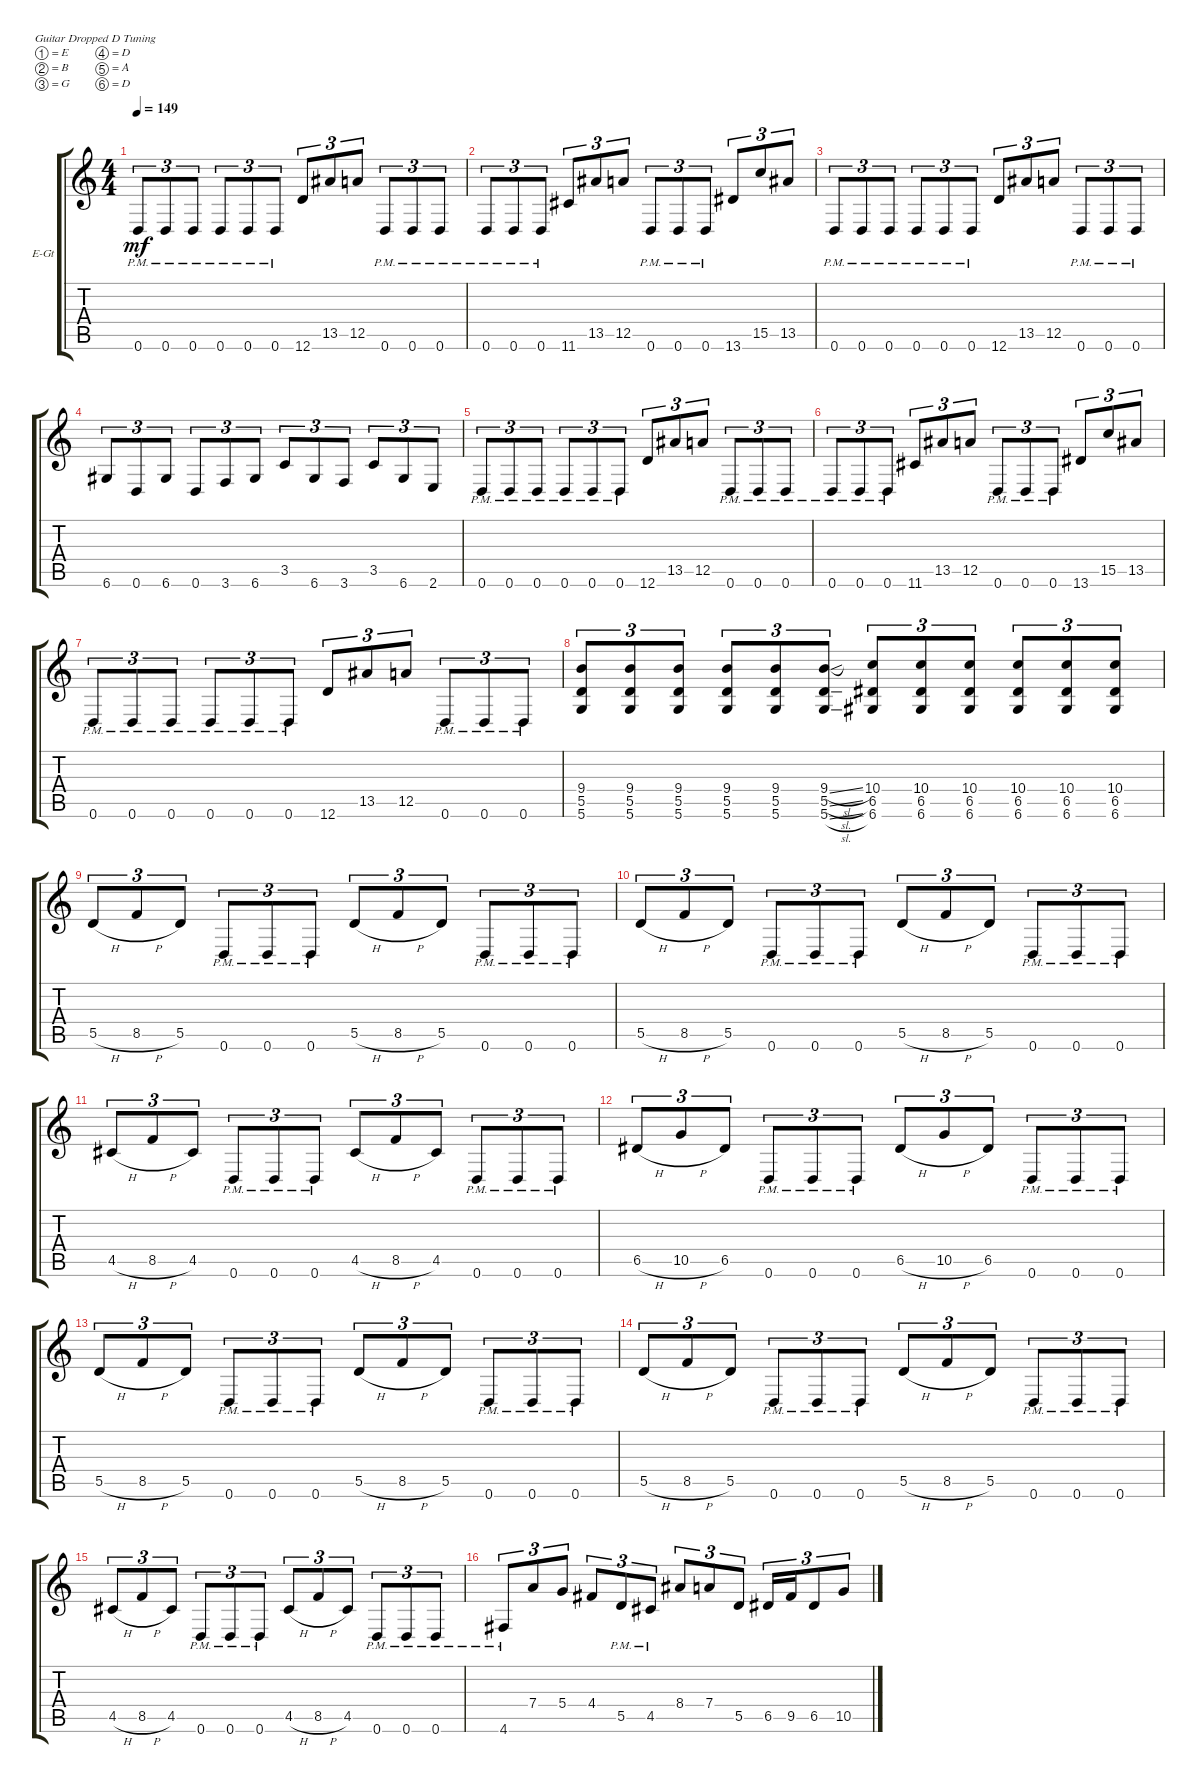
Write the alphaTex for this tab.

\defaultSystemsLayout 4
\bracketExtendMode groupsimilarinstruments
\firstSystemTrackNameOrientation horizontal
\otherSystemsTrackNameOrientation horizontal
\track ("Willie Adler I" "E-Gt") {instrument distortionguitar}
\staff {score tabs}
\tuning (E4 B3 G3 D3 A2 D2)
\ts (4 4)
\tempo 149
\clef g2
\ks c
0.6{pm}.8{tu (3 2) dy mf} 0.6{pm}.8{tu (3 2)} 0.6{pm}.8{tu (3 2)} 0.6{pm}.8{tu (3 2)} 0.6{pm}.8{tu (3 2)} 0.6{pm}.8{tu (3 2)} 12.6.8{tu (3 2)} 13.5.8{tu (3 2)} 12.5.8{tu (3 2)} 0.6{pm}.8{tu (3 2)} 0.6{pm}.8{tu (3 2)} 0.6{pm}.8{tu (3 2)} |
0.6{pm}.8{tu (3 2)} 0.6{pm}.8{tu (3 2)} 0.6{pm}.8{tu (3 2)} 11.6.8{tu (3 2)} 13.5.8{tu (3 2)} 12.5.8{tu (3 2)} 0.6{pm}.8{tu (3 2)} 0.6{pm}.8{tu (3 2)} 0.6{pm}.8{tu (3 2)} 13.6.8{tu (3 2)} 15.5.8{tu (3 2)} 13.5.8{tu (3 2)} |
0.6{pm}.8{tu (3 2)} 0.6{pm}.8{tu (3 2)} 0.6{pm}.8{tu (3 2)} 0.6{pm}.8{tu (3 2)} 0.6{pm}.8{tu (3 2)} 0.6{pm}.8{tu (3 2)} 12.6.8{tu (3 2)} 13.5.8{tu (3 2)} 12.5.8{tu (3 2)} 0.6{pm}.8{tu (3 2)} 0.6{pm}.8{tu (3 2)} 0.6{pm}.8{tu (3 2)} |
6.6.8{tu (3 2)} 0.6.8{tu (3 2)} 6.6.8{tu (3 2)} 0.6.8{tu (3 2)} 3.6.8{tu (3 2)} 6.6.8{tu (3 2)} 3.5.8{tu (3 2)} 6.6.8{tu (3 2)} 3.6.8{tu (3 2)} 3.5.8{tu (3 2)} 6.6.8{tu (3 2)} 2.6.8{tu (3 2)} |
0.6{pm}.8{tu (3 2)} 0.6{pm}.8{tu (3 2)} 0.6{pm}.8{tu (3 2)} 0.6{pm}.8{tu (3 2)} 0.6{pm}.8{tu (3 2)} 0.6{pm}.8{tu (3 2)} 12.6.8{tu (3 2)} 13.5.8{tu (3 2)} 12.5.8{tu (3 2)} 0.6{pm}.8{tu (3 2)} 0.6{pm}.8{tu (3 2)} 0.6{pm}.8{tu (3 2)} |
0.6{pm}.8{tu (3 2)} 0.6{pm}.8{tu (3 2)} 0.6{pm}.8{tu (3 2)} 11.6.8{tu (3 2)} 13.5.8{tu (3 2)} 12.5.8{tu (3 2)} 0.6{pm}.8{tu (3 2)} 0.6{pm}.8{tu (3 2)} 0.6{pm}.8{tu (3 2)} 13.6.8{tu (3 2)} 15.5.8{tu (3 2)} 13.5.8{tu (3 2)} |
0.6{pm}.8{tu (3 2)} 0.6{pm}.8{tu (3 2)} 0.6{pm}.8{tu (3 2)} 0.6{pm}.8{tu (3 2)} 0.6{pm}.8{tu (3 2)} 0.6{pm}.8{tu (3 2)} 12.6.8{tu (3 2)} 13.5.8{tu (3 2)} 12.5.8{tu (3 2)} 0.6{pm}.8{tu (3 2)} 0.6{pm}.8{tu (3 2)} 0.6{pm}.8{tu (3 2)} |
(5.6 5.5 9.4).8{tu (3 2)} (5.6 5.5 9.4).8{tu (3 2)} (5.6 5.5 9.4).8{tu (3 2)} (9.4 5.6 5.5).8{tu (3 2)} (5.6 5.5 9.4).8{tu (3 2)} (5.6{sl} 5.5{sl} 9.4{sl}).8{tu (3 2)} (6.6 6.5 10.4).8{tu (3 2)} (6.6 6.5 10.4).8{tu (3 2)} (6.6 6.5 10.4).8{tu (3 2)} (6.6 6.5 10.4).8{tu (3 2)} (6.6 6.5 10.4).8{tu (3 2)} (6.6 6.5 10.4).8{tu (3 2)} |
5.5{h}.8{tu (3 2)} 8.5{h}.8{tu (3 2)} 5.5.8{tu (3 2)} 0.6{pm}.8{tu (3 2)} 0.6{pm}.8{tu (3 2)} 0.6{pm}.8{tu (3 2)} 5.5{h}.8{tu (3 2)} 8.5{h}.8{tu (3 2)} 5.5.8{tu (3 2)} 0.6{pm}.8{tu (3 2)} 0.6{pm}.8{tu (3 2)} 0.6{pm}.8{tu (3 2)} |
5.5{h}.8{tu (3 2)} 8.5{h}.8{tu (3 2)} 5.5.8{tu (3 2)} 0.6{pm}.8{tu (3 2)} 0.6{pm}.8{tu (3 2)} 0.6{pm}.8{tu (3 2)} 5.5{h}.8{tu (3 2)} 8.5{h}.8{tu (3 2)} 5.5.8{tu (3 2)} 0.6{pm}.8{tu (3 2)} 0.6{pm}.8{tu (3 2)} 0.6{pm}.8{tu (3 2)} |
4.5{h}.8{tu (3 2)} 8.5{h}.8{tu (3 2)} 4.5.8{tu (3 2)} 0.6{pm}.8{tu (3 2)} 0.6{pm}.8{tu (3 2)} 0.6{pm}.8{tu (3 2)} 4.5{h}.8{tu (3 2)} 8.5{h}.8{tu (3 2)} 4.5.8{tu (3 2)} 0.6{pm}.8{tu (3 2)} 0.6{pm}.8{tu (3 2)} 0.6{pm}.8{tu (3 2)} |
6.5{h}.8{tu (3 2)} 10.5{h}.8{tu (3 2)} 6.5.8{tu (3 2)} 0.6{pm}.8{tu (3 2)} 0.6{pm}.8{tu (3 2)} 0.6{pm}.8{tu (3 2)} 6.5{h}.8{tu (3 2)} 10.5{h}.8{tu (3 2)} 6.5.8{tu (3 2)} 0.6{pm}.8{tu (3 2)} 0.6{pm}.8{tu (3 2)} 0.6{pm}.8{tu (3 2)} |
5.5{h}.8{tu (3 2)} 8.5{h}.8{tu (3 2)} 5.5.8{tu (3 2)} 0.6{pm}.8{tu (3 2)} 0.6{pm}.8{tu (3 2)} 0.6{pm}.8{tu (3 2)} 5.5{h}.8{tu (3 2)} 8.5{h}.8{tu (3 2)} 5.5.8{tu (3 2)} 0.6{pm}.8{tu (3 2)} 0.6{pm}.8{tu (3 2)} 0.6{pm}.8{tu (3 2)} |
5.5{h}.8{tu (3 2)} 8.5{h}.8{tu (3 2)} 5.5.8{tu (3 2)} 0.6{pm}.8{tu (3 2)} 0.6{pm}.8{tu (3 2)} 0.6{pm}.8{tu (3 2)} 5.5{h}.8{tu (3 2)} 8.5{h}.8{tu (3 2)} 5.5.8{tu (3 2)} 0.6{pm}.8{tu (3 2)} 0.6{pm}.8{tu (3 2)} 0.6{pm}.8{tu (3 2)} |
4.5{h}.8{tu (3 2)} 8.5{h}.8{tu (3 2)} 4.5.8{tu (3 2)} 0.6{pm}.8{tu (3 2)} 0.6{pm}.8{tu (3 2)} 0.6{pm}.8{tu (3 2)} 4.5{h}.8{tu (3 2)} 8.5{h}.8{tu (3 2)} 4.5.8{tu (3 2)} 0.6{pm}.8{tu (3 2)} 0.6{pm}.8{tu (3 2)} 0.6{pm}.8{tu (3 2)} |
4.6{pm}.8{tu (3 2)} 7.4.8{tu (3 2)} 5.4.8{tu (3 2)} 4.4.8{tu (3 2)} 5.5{pm}.8{tu (3 2)} 4.5{pm}.8{tu (3 2)} 8.4.8{tu (3 2)} 7.4.8{tu (3 2)} 5.5.8{tu (3 2)} 6.5.16{tu (3 2)} 9.5.16{tu (3 2)} 6.5.8{tu (3 2)} 10.5.8{tu (3 2)}
